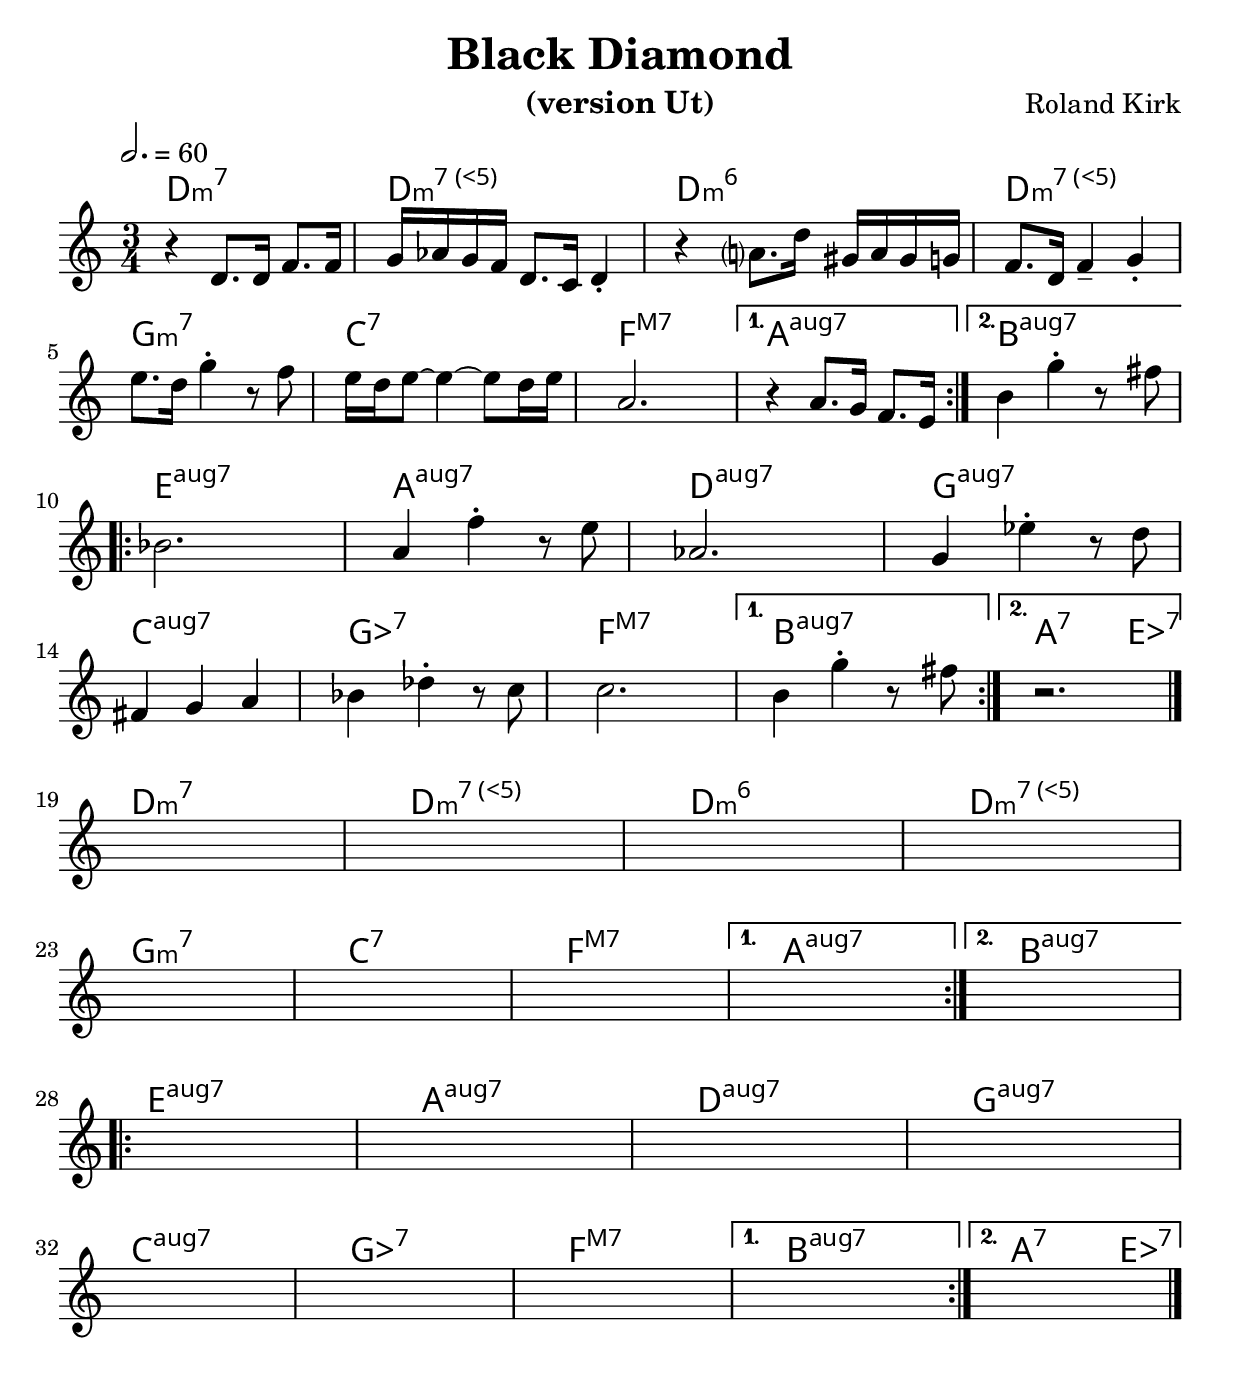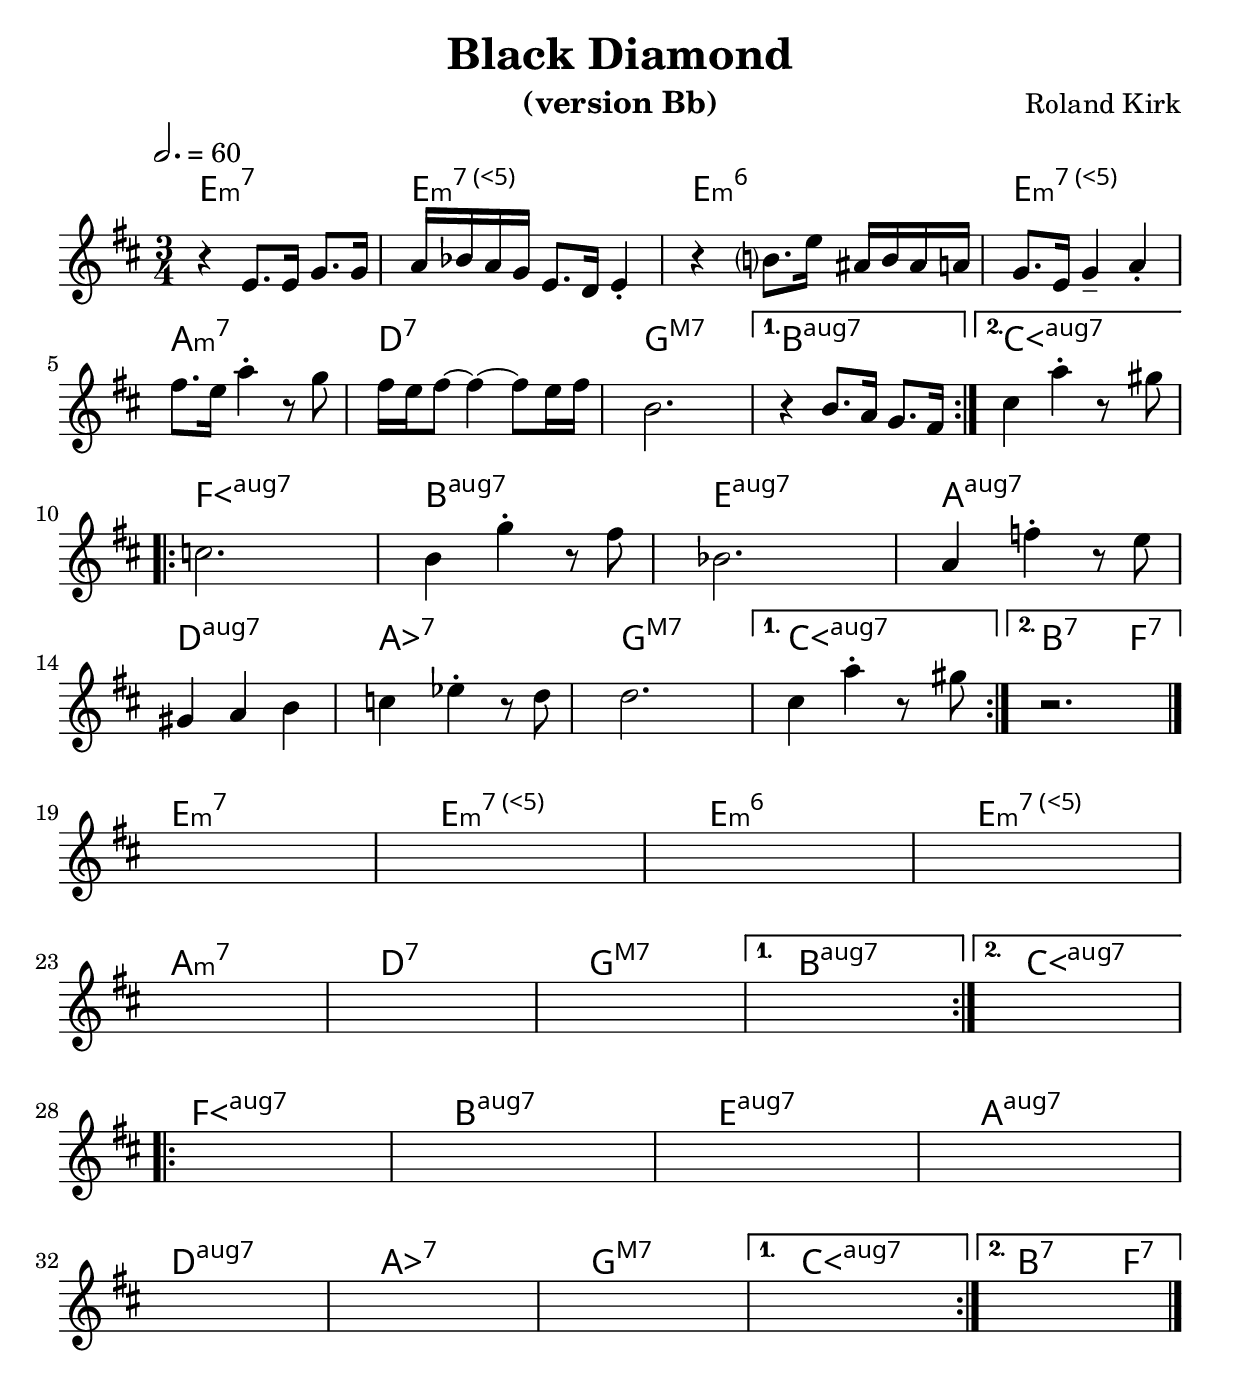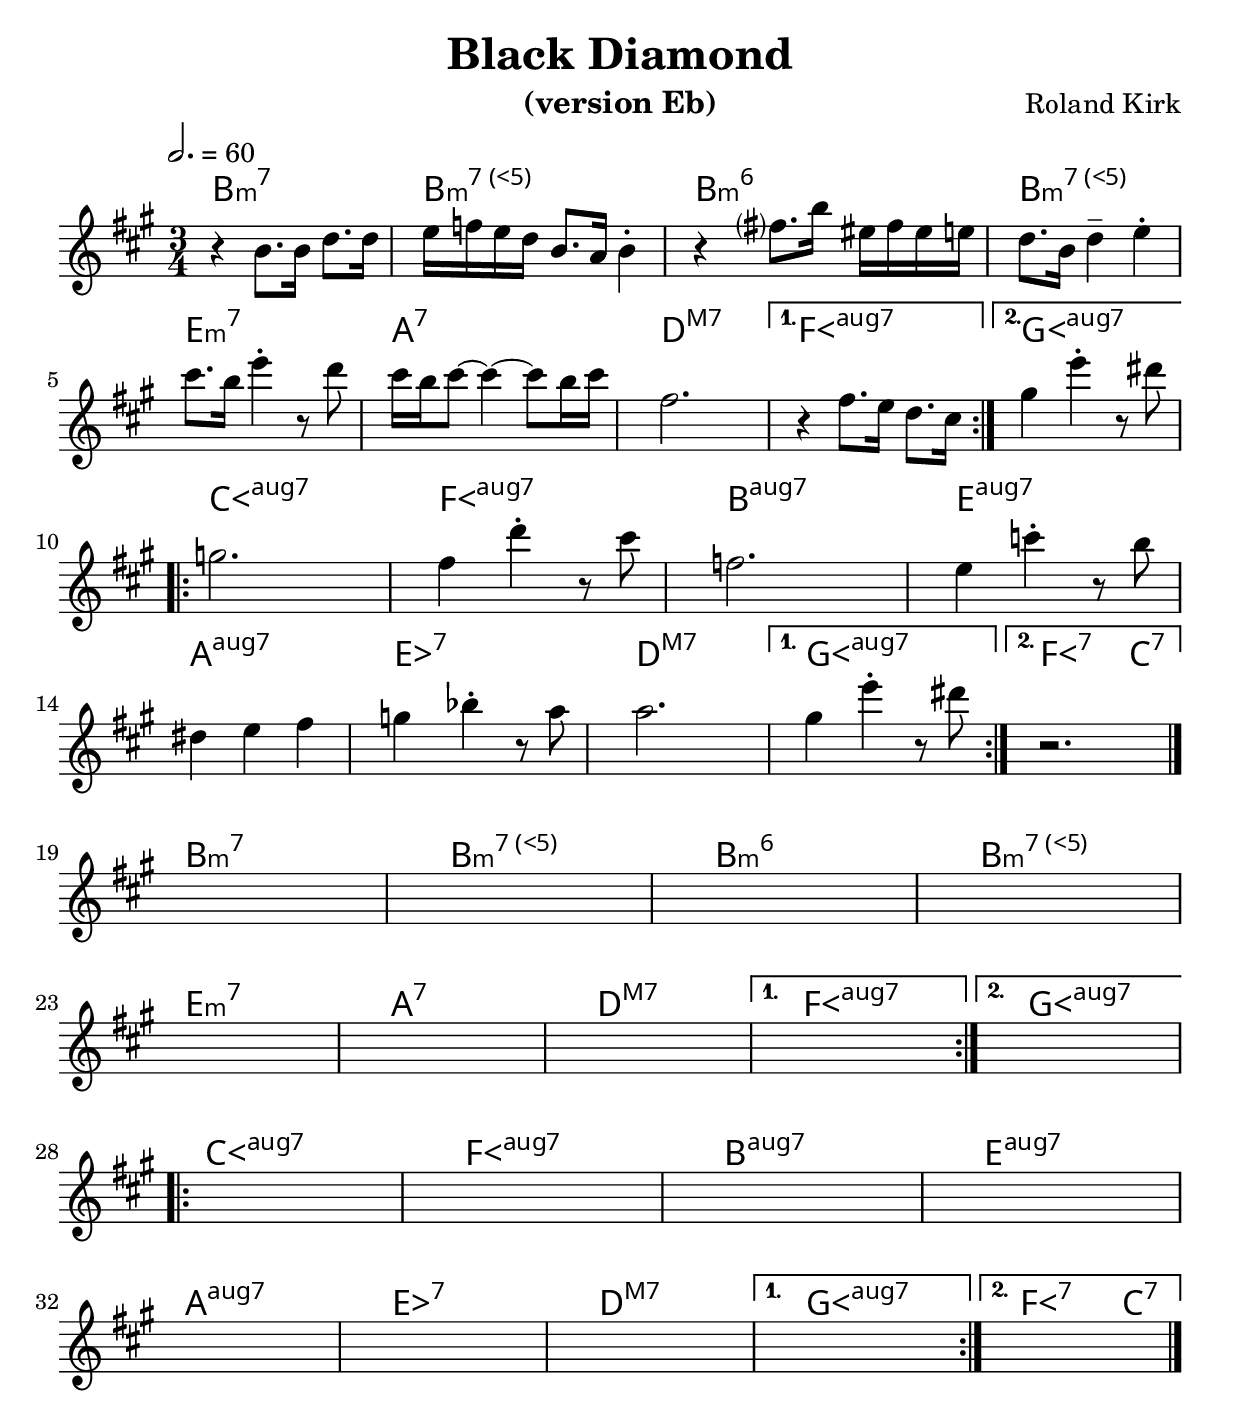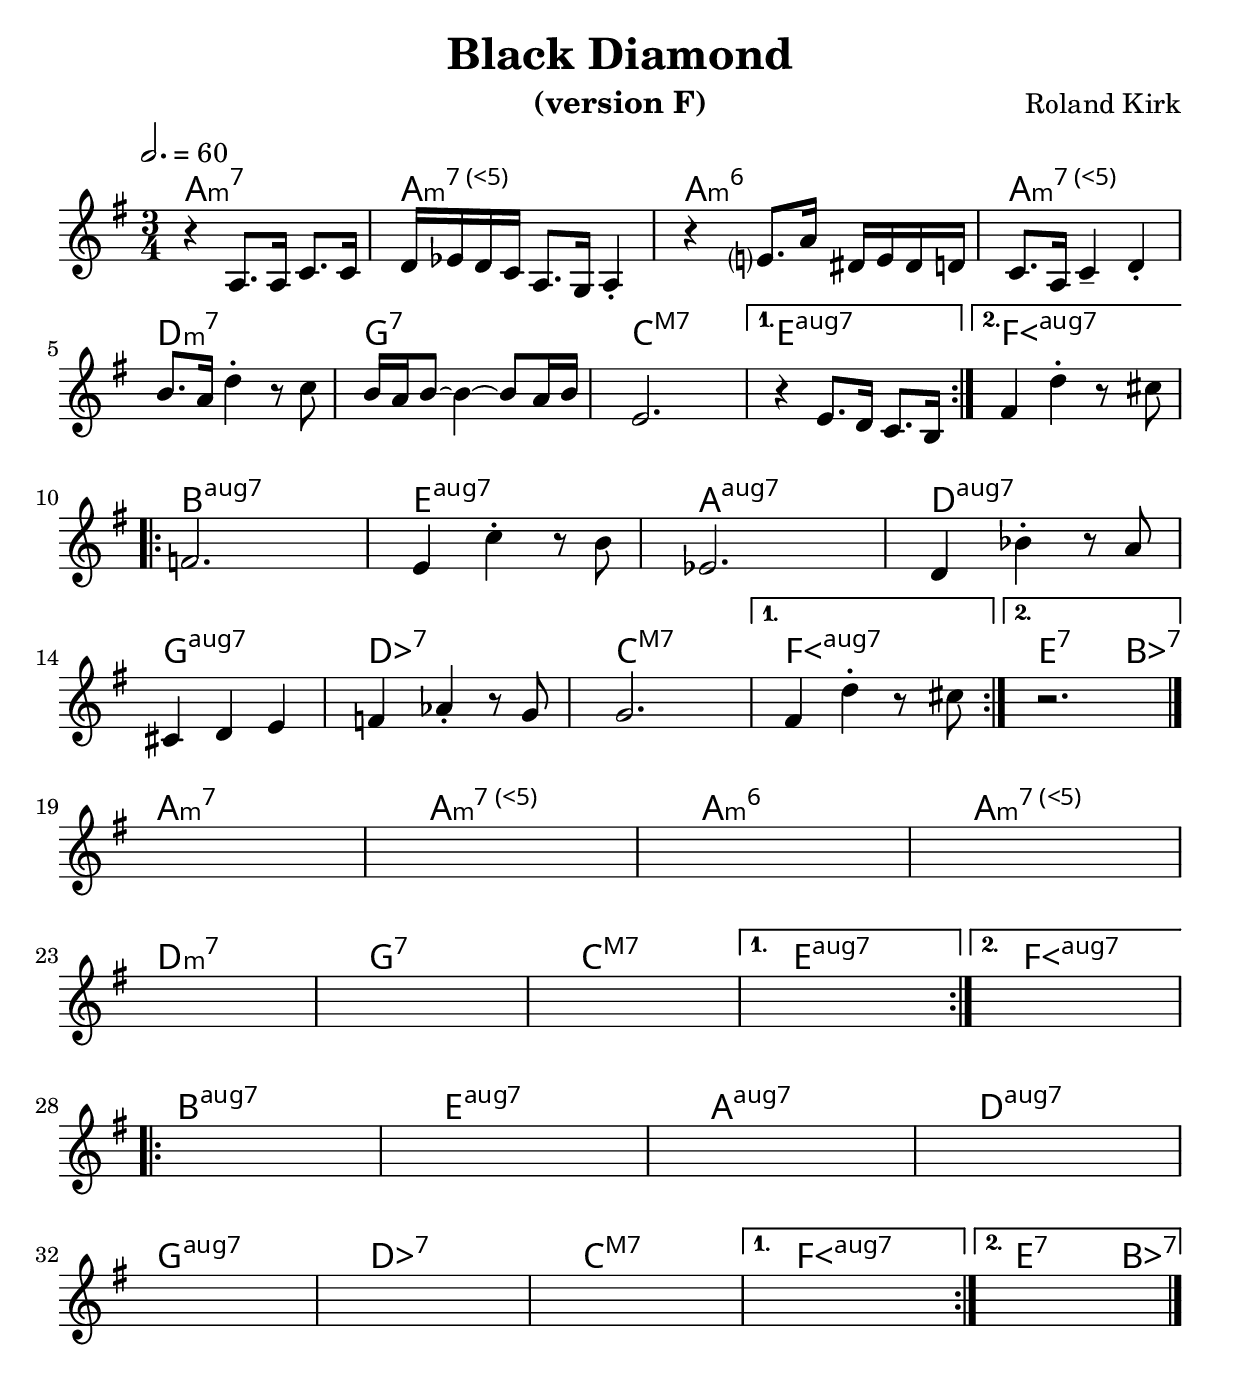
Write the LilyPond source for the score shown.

% Created on Mon Sep 20 15:23:38 CEST 2010
\version "2.22.0"

#(set-global-staff-size 24)
#(set-default-paper-size "a4")

\include "utils/AccordsJazzDefs.ly"

\paper { indent = 0\cm} 

\header {
	title = "Black Diamond" 
 	composer = "Roland Kirk"
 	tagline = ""

}


accords = \chords {
  \repeat volta 2 {
 d2.:m7 d:m7.5+ d:m6 d:m7.5+
 g:m7 c:7 f:maj7
  }
  \alternative {{a:7.5+}{b:7.5+}}
  \repeat volta 2 {
  e:7.5+ a:7.5+ d:7.5+ g:7.5+ 
  c:7.5+ ges:7 f:maj7}
  \alternative{{b:7.5+}{a2:7 es4:7}}
  \repeat volta 2 {
 d2.:m7 d:m7.5+ d:m6 d:m7.5+
 g:m7 c:7 f:maj7
  }
  \alternative {{a:7.5+}{b:7.5+}}
  \repeat volta 2 {
  e:7.5+ a:7.5+ d:7.5+ g:7.5+ 
  c:7.5+ ges:7 f:maj7}
  \alternative{{b:7.5+}{a2:7 es4:7}}
}

voix = \relative c' { 	
 % Type notes here 
\compressEmptyMeasures
\set Timing.beamExceptions = #'()
\repeat volta 2 {
  r4 d8. d16 f8. f16
  g aes g f d8. c16 d4-.
  r4 a'8. d16 gis, a gis g
  f8. d16 f4-- g-.
  \break
  e'8. d16 g4-. r8 f
  e16 d e8~ e4~ e8 d16 e a,2.
}
\alternative {
{r4 a8. g16 f8. e16}
{b'4 g'-. r8 fis}
}
\break 
\repeat volta 2 {
  bes,2. a4 f'-. r8 e aes,2.
  g4 es'-. r8 d
  \break
  fis,4 g a
  bes des-. r8 c c2.
}
\alternative {{b4 g'-. r8 fis}{r2.}}
\bar "|."
\break
\repeat volta 2 {s2. s s s \break  s s s}
\alternative {{s}{s}}
\break
\repeat volta 2 {s2. s s s \break  s s s}
\alternative {{s}{s}} \bar "|."
}


staffViolon = \new Staff {
	\time 3/4
	\tempo 2. = 60
	\set Staff.midiInstrument = "trumpet"
	\key c \major
	\clef treble
	\accidentalStyle modern-cautionary
	\voix
}

theme=\staffViolon

\include "utils/books.ly"